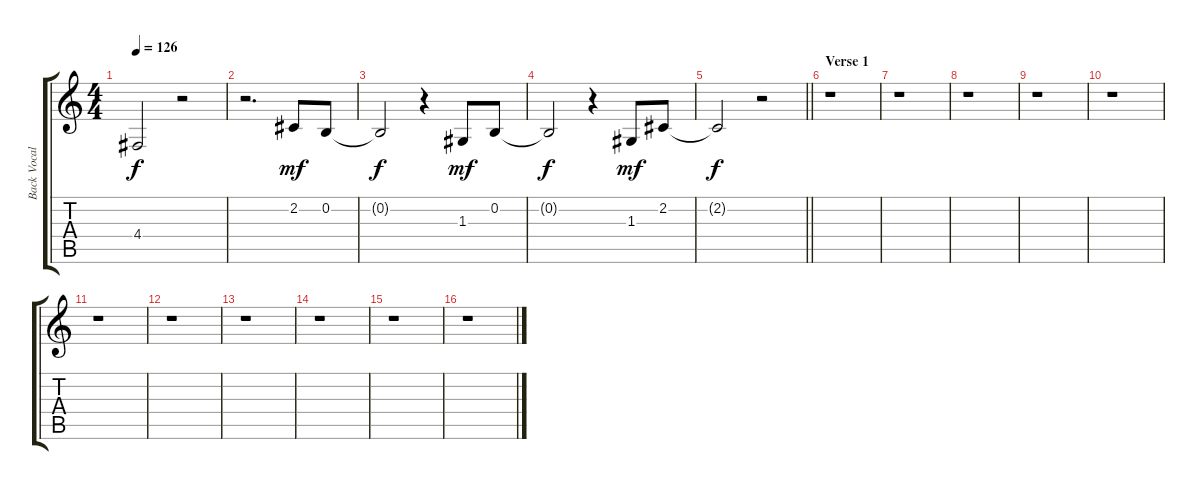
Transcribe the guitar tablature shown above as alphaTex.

\track ("Back Vocals 2" "Back Vocal") {instrument whistle}
\staff {score tabs}
\tuning (E4 B3 G3 D3 A2 E2) {hide}
\ts (4 4)
\tempo 126
\clef g2
\ks c
4.4{t}.2{dy f} r.2 |
r.2{d} 2.2.8{dy mf} 0.2.8 |
0.2{t}.2{dy f} r.4 1.3.8{dy mf} 0.2.8 |
0.2{t}.2{dy f} r.4 1.3.8{dy mf} 2.2.8 |
\barLineRight lightlight
2.2{t}.2{dy f} r.2 |
\section ("" "Verse 1")
r.1 |
r.1 |
r.1 |
r.1 |
r.1 |
r.1 |
r.1 |
r.1 |
r.1 |
r.1 |
r.1
